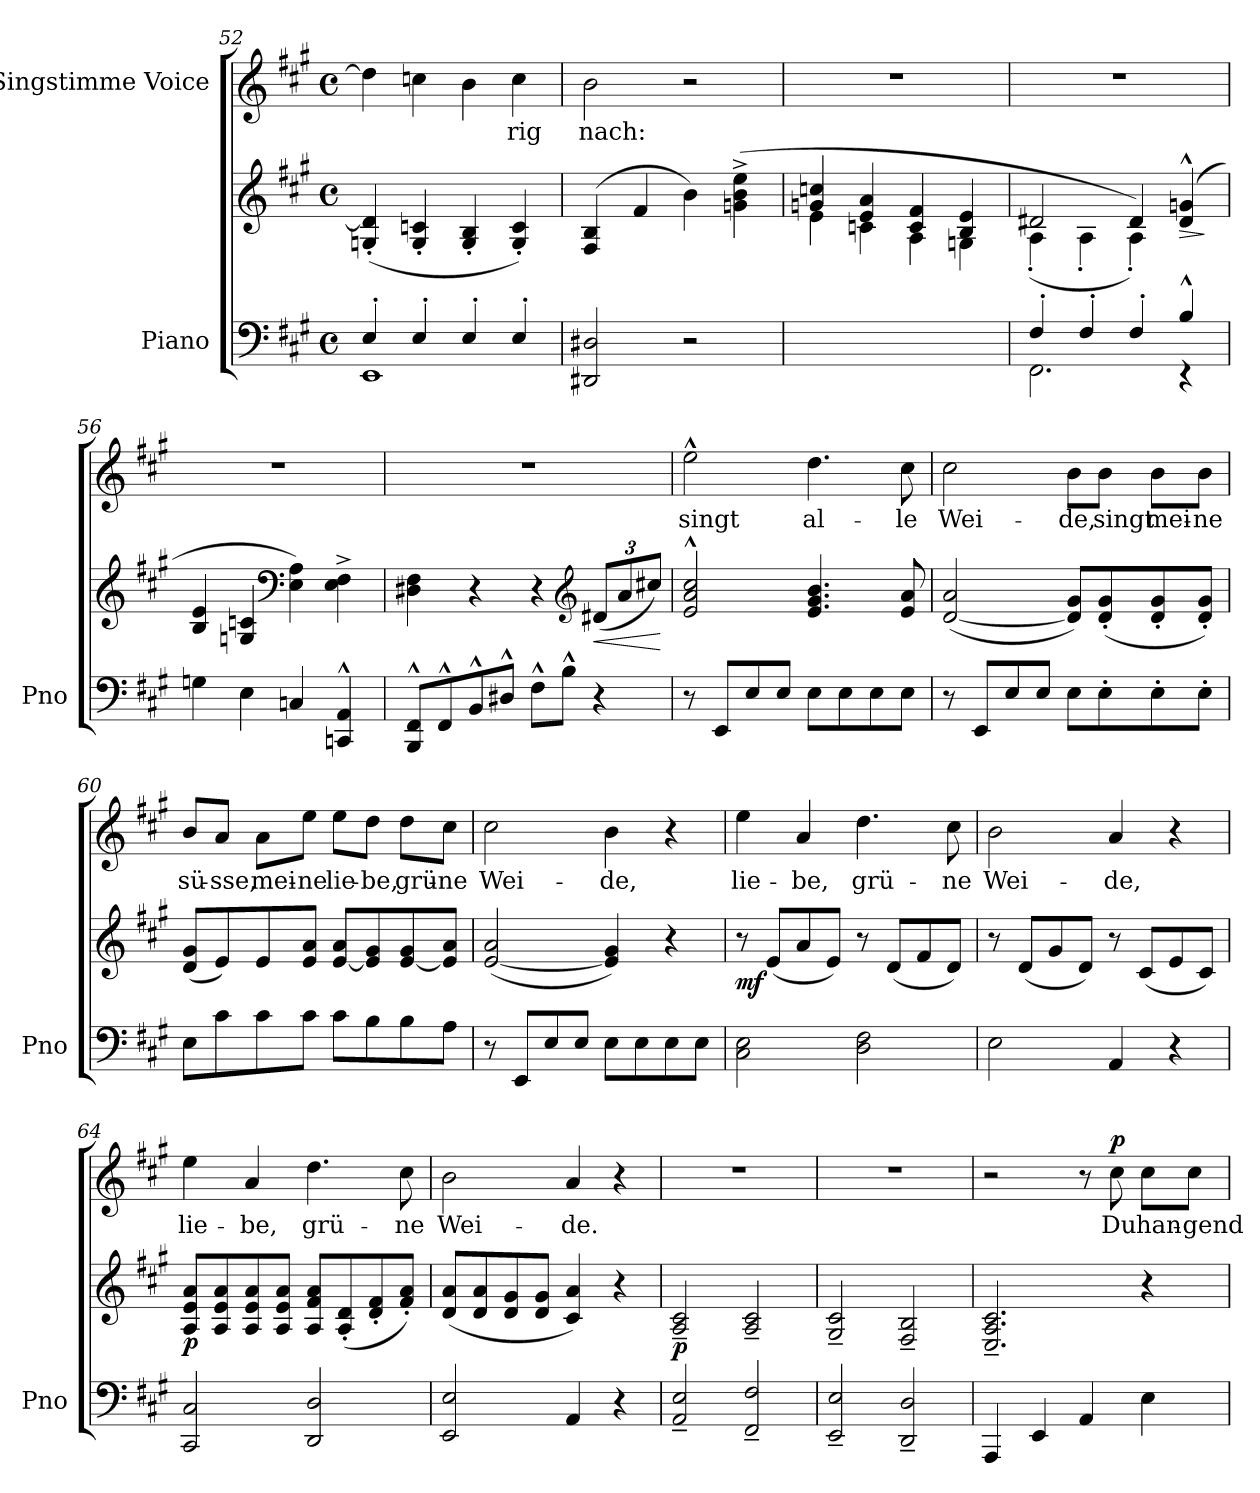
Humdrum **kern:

**kern	**kern	**dynam	**kern	**text	**dynam
*part2	*part2	*part2	*part1	*part1	*part1
*staff3	*staff2	*staff2/3	*staff1	*staff1	*staff1
*I"Piano	*	*	*I"Singstimme Voice	*	*
*I'Pno	*	*	*	*	*
*clefF4	*clefG2	*	*clefG2	*	*
*k[f#c#g#]	*k[f#c#g#]	*	*k[f#c#g#]	*	*
*M4/4	*M4/4	*	*M4/4	*	*
*met(c)	*met(c)	*	*met(c)	*	*
=52	=52	=52	=52	=52	=52
*^	*	*	*	*	*
4E'/	1EE	(4Gn/' 4d/]'	.	4dd\]	.	.
4E'/	.	4G/' 4cn/'	.	4ccn\	.	.
4E'/	.	4G/' 4B/'	.	4b\	.	.
!	!	!	!	!	!LO:LY:b	!
4E'/	.	4G/' 4c/')	.	4cc\	-rig	.
*v	*v	*	*	*	*	*
=53	=53	=53	=53	=53	=53
!	!	!	!	!LO:LY:b	!
2DD#X/ 2D#X/	(<4F#/ 4B/	.	2b\	nach:	.
.	4f#/	.	.	.	.
2r	4b\)	.	2r	.	.
.	(4gn\^ 4b\^ 4ee\^	.	.	.	.
!!LO:LB:g=z
=54	=54	=54	=54	=54	=54
*	*^	*	*	*	*
1ryy	4gn/ 4ccn/	4e\	.	1r	.	.
.	4e/ 4a/	4cn\	.	.	.	.
.	4c/ 4f#/	4A\	.	.	.	.
.	4B/ 4e/	4Gn\	.	.	.	.
=55	=55	=55	=55	=55	=55	=55
*^	*	*	*	*	*	*
4F#'/	2.FF#\	2d#X/	(4A'\	.	1r	.	.
4F#'/	.	.	4A'\	.	.	.	.
4F#'/	.	4d#/)	4A'\)	.	.	.	.
!	!	!	!	!LO:HP:b	!	!	!
4B^^/	4r	(4d#/^^ 4gn/^^	4ryy	>	.	.	.
*v	*v	*	*	*	*	*	*
*	*v	*v	*	*	*	*
.	.	]	.	.	.
=56	=56	=56	=56	=56	=56
4Gn\	4B/ 4e/	.	1r	.	.
4E\	4Gn/ 4cn/	.	.	.	.
*	*clefF4	*	*	*	*
4Cn/	4E\ 4A\)	.	.	.	.
4CCn/^^ 4AA/^^	4E\^ 4F#\^	.	.	.	.
=57	=57	=57	=57	=57	=57
8BBB/^^ 8FF#/^^L	4D#X\ 4F#\	.	1r	.	.
8FF#^^/	.	.	.	.	.
8BB^^/	4r	.	.	.	.
8D#X^^/J	.	.	.	.	.
8F#^^\L	4r	.	.	.	.
8B^^\J	.	.	.	.	.
*	*clefG2	*	*	*	*
*	*Xbrackettup	*	*	*	*
!	!	!LO:HP:b	!	!	!
4r	(12d#X/L	<	.	.	.
.	12a/	.	.	.	.
.	12cc#X/J)	.	.	.	.
.	.	[	.	.	.
!!LO:LB:g=z
=58	=58	=58	=58	=58	=58
!	!	!	!	!LO:LY:b	!
8r	2e/^^ 2a/^^ 2cc#/^^	.	2ee^^\	singt	.
8EE/L	.	.	.	.	.
8E/	.	.	.	.	.
8E/J	.	.	.	.	.
!	!	!	!	!LO:LY:b	!
8E\L	4.e/ 4.g#/ 4.b/	.	4.dd\	al-	.
8E\	.	.	.	.	.
8E\	.	.	.	.	.
!	!	!	!	!LO:LY:b	!
8E\J	8e/ 8a/	.	8cc#\	-le	.
=59	=59	=59	=59	=59	=59
!	!	!	!	!LO:LY:b	!
8r	([2d/ 2a/	.	2cc#\	Wei-	.
8EE/L	.	.	.	.	.
8E/	.	.	.	.	.
8E/J	.	.	.	.	.
!	!	!	!	!LO:LY:b	!
8E\L	8d/] 8g#/L)	.	8b\L	-de,	.
!	!	!	!	!LO:LY:b	!
8E'\	(8d/' 8g#/'	.	8b\J	singt	.
!	!	!	!	!LO:LY:b	!
8E'\	8d/' 8g#/'	.	8b\L	mei-	.
!	!	!	!	!LO:LY:b	!
8E'\J	8d/' 8g#/'J)	.	8b\J	-ne	.
=60	=60	=60	=60	=60	=60
!	!	!	!	!LO:LY:b	!
8E\L	(8d/ 8g#/L	.	8b/L	sü-	.
!	!	!	!	!LO:LY:b	!
8c#\	8e/)	.	8a/J	-sse,	.
!	!	!	!	!LO:LY:b	!
8c#\	8e/	.	8a\L	mei-	.
!	!	!	!	!LO:LY:b	!
8c#\J	8e/ 8a/J	.	8ee\J	-ne	.
!	!	!	!	!LO:LY:b	!
8c#\L	[8e/ 8a/L	.	8ee\L	lie-	.
!	!	!	!	!LO:LY:b	!
8B\	8e/] 8g#/	.	8dd\J	-be,	.
!	!	!	!	!LO:LY:b	!
8B\	[8e/ 8g#/	.	8dd\L	grü-	.
!	!	!	!	!LO:LY:b	!
8A\J	8e/] 8a/J	.	8cc#\J	-ne	.
=61	=61	=61	=61	=61	=61
!	!	!	!	!LO:LY:b	!
8r	([2e/ 2a/	.	2cc#\	Wei-	.
8EE/L	.	.	.	.	.
8E/	.	.	.	.	.
8E/J	.	.	.	.	.
!	!	!	!	!LO:LY:b	!
8E\L	4e/] 4g#/)	.	4b\	-de,	.
8E\	.	.	.	.	.
8E\	4r	.	4r	.	.
8E\J	.	.	.	.	.
!!LO:PB:g=z
=62	=62	=62	=62	=62	=62
!	!	!LO:DY:b	!	!LO:LY:b	!
2C#\ 2E\	8r	mf	4ee\	lie-	.
.	(8e/L	.	.	.	.
!	!	!	!	!LO:LY:b	!
.	8a/	.	4a/	-be,	.
.	8e/J)	.	.	.	.
!	!	!	!	!LO:LY:b	!
2D\ 2F#\	8r	.	4.dd\	grü-	.
.	(8d/L	.	.	.	.
.	8f#/	.	.	.	.
!	!	!	!	!LO:LY:b	!
.	8d/J)	.	8cc#\	-ne	.
=63	=63	=63	=63	=63	=63
!	!	!	!	!LO:LY:b	!
2E\	8r	.	2b\	Wei-	.
.	(8d/L	.	.	.	.
.	8g#/	.	.	.	.
.	8d/J)	.	.	.	.
!	!	!	!	!LO:LY:b	!
4AA/	8r	.	4a/	-de,	.
.	(8c#/L	.	.	.	.
4r	8e/	.	4r	.	.
.	8c#/J)	.	.	.	.
=64	=64	=64	=64	=64	=64
!	!	!LO:DY:b	!	!LO:LY:b	!
2CC#/ 2C#/	8A/ 8e/ 8a/L	p	4ee\	lie-	.
.	8A/ 8e/ 8a/	.	.	.	.
!	!	!	!	!LO:LY:b	!
.	8A/ 8e/ 8a/	.	4a/	-be,	.
.	8A/ 8e/ 8a/J	.	.	.	.
!	!	!	!	!LO:LY:b	!
2DD/ 2D/	8A/ 8f#/ 8a/L	.	4.dd\	grü-	.
.	(8A/' 8d/'	.	.	.	.
.	8d/' 8f#/'	.	.	.	.
!	!	!	!	!LO:LY:b	!
.	8f#/' 8a/'J)	.	8cc#\	-ne	.
=65	=65	=65	=65	=65	=65
!	!	!	!	!LO:LY:b	!
2EE/ 2E/	(8d/ 8a/L	.	2b\	Wei-	.
.	8d/ 8a/	.	.	.	.
.	8d/ 8g#/	.	.	.	.
.	8d/ 8g#/J	.	.	.	.
!	!	!	!	!LO:LY:b	!
4AA/	4c#/ 4a/)	.	4a/	-de.	.
4r	4r	.	4r	.	.
!!LO:LB:g=z
=66	=66	=66	=66	=66	=66
!	!	!LO:DY:b	!	!	!
2AA/~ 2E/~	2A/~ 2c#/~	p	1r	.	.
2FF#/~ 2F#/~	2A/~ 2c#/~	.	.	.	.
=67	=67	=67	=67	=67	=67
2EE/~ 2E/~	2G#/~ 2c#/~	.	1r	.	.
2DD/~ 2D/~	2F#/~ 2B/~	.	.	.	.
=68	=68	=68	=68	=68	=68
4AAA/	2.E/~ 2.A/~ 2.c#/~	.	2r	.	.
4EE/	.	.	.	.	.
4AA/	.	.	8r	.	.
!	!	!	!	!LO:LY:b	!LO:DY:a
.	.	.	8cc#\	Du	p
!	!	!	!	!LO:LY:b	!
4E\	4r	.	8cc#\L	han-	.
!	!	!	!	!LO:LY:b	!
.	.	.	8cc#\J	-gend	.
=	=	=	=	=	=
*-	*-	*-	*-	*-	*-
